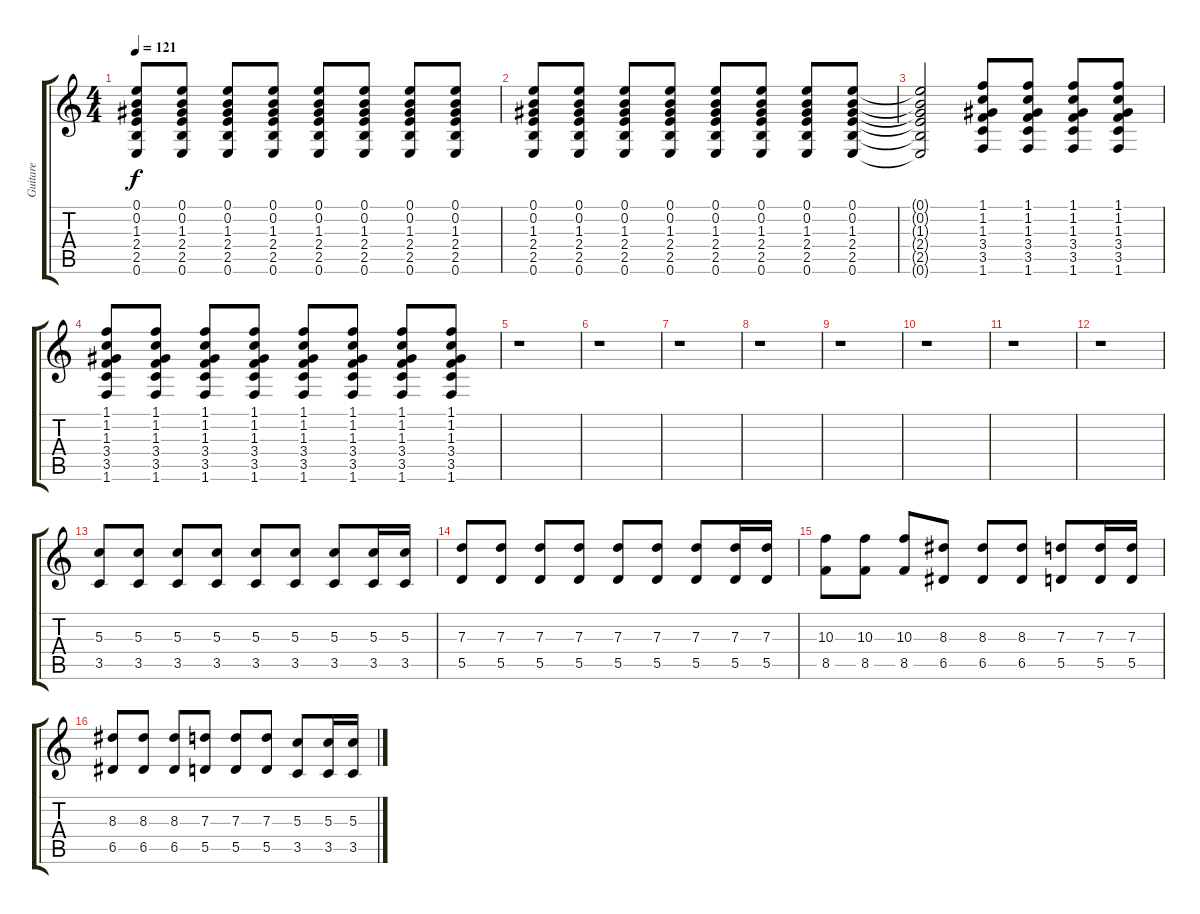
\track ("Guitare" "Guitare") {instrument overdrivenguitar}
\staff {score tabs}
\tuning (E4 B3 G3 D3 A2 E2) {hide}
\ts (4 4)
\tempo 121
\clef g2
\ks c
(0.1 0.2 1.3 2.4 2.5 0.6).8{dy f} (0.1 0.2 1.3 2.4 2.5 0.6).8 (0.1 0.2 1.3 2.4 2.5 0.6).8 (0.1 0.2 1.3 2.4 2.5 0.6).8 (0.1 0.2 1.3 2.4 2.5 0.6).8 (0.1 0.2 1.3 2.4 2.5 0.6).8 (0.1 0.2 1.3 2.4 2.5 0.6).8 (0.1 0.2 1.3 2.4 2.5 0.6).8 |
(0.1 0.2 1.3 2.4 2.5 0.6).8 (0.1 0.2 1.3 2.4 2.5 0.6).8 (0.1 0.2 1.3 2.4 2.5 0.6).8 (0.1 0.2 1.3 2.4 2.5 0.6).8 (0.1 0.2 1.3 2.4 2.5 0.6).8 (0.1 0.2 1.3 2.4 2.5 0.6).8 (0.1 0.2 1.3 2.4 2.5 0.6).8 (0.1 0.2 1.3 2.4 2.5 0.6).8 |
(0.1{t} 0.2{t} 1.3{t} 2.4{t} 2.5{t} 0.6{t}).2 (1.1 1.2 1.3 3.4 3.5 1.6).8 (1.1 1.2 1.3 3.4 3.5 1.6).8 (1.1 1.2 1.3 3.4 3.5 1.6).8 (1.1 1.2 1.3 3.4 3.5 1.6).8 |
(1.1 1.2 1.3 3.4 3.5 1.6).8 (1.1 1.2 1.3 3.4 3.5 1.6).8 (1.1 1.2 1.3 3.4 3.5 1.6).8 (1.1 1.2 1.3 3.4 3.5 1.6).8 (1.1 1.2 1.3 3.4 3.5 1.6).8 (1.1 1.2 1.3 3.4 3.5 1.6).8 (1.1 1.2 1.3 3.4 3.5 1.6).8 (1.1 1.2 1.3 3.4 3.5 1.6).8 |
r.1 |
r.1 |
r.1 |
r.1 |
r.1 |
r.1 |
r.1 |
r.1 |
(5.3 3.5).8 (5.3 3.5).8 (5.3 3.5).8 (5.3 3.5).8 (5.3 3.5).8 (5.3 3.5).8 (5.3 3.5).8 (5.3 3.5).16 (5.3 3.5).16 |
(7.3 5.5).8 (7.3 5.5).8 (7.3 5.5).8 (7.3 5.5).8 (7.3 5.5).8 (7.3 5.5).8 (7.3 5.5).8 (7.3 5.5).16 (7.3 5.5).16 |
(10.3 8.5).8 (10.3 8.5).8 (10.3 8.5).8 (8.3 6.5).8 (8.3 6.5).8 (8.3 6.5).8 (7.3 5.5).8 (7.3 5.5).16 (7.3 5.5).16 |
(8.3 6.5).8 (8.3 6.5).8 (8.3 6.5).8 (7.3 5.5).8 (7.3 5.5).8 (7.3 5.5).8 (5.3 3.5).8 (5.3 3.5).16 (5.3 3.5).16
